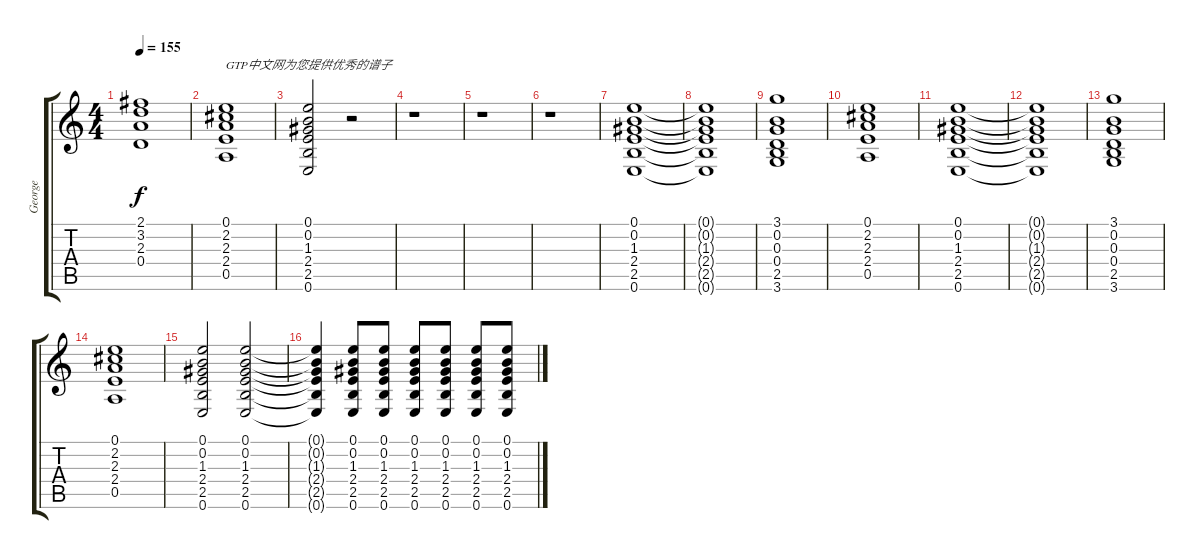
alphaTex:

\track ("George" "George") {instrument electricguitarjazz}
\staff {score tabs}
\tuning (E4 B3 G3 D3 A2 E2) {hide}
\ts (4 4)
\tempo 155
\clef g2
\ks c
(2.1 3.2 2.3 0.4).1{dy f instrument electricguitarjazz} |
(0.1 2.2 2.3 2.4 0.5).1{txt "GTP中文网为您提供优秀的谱子"} |
(0.1 0.2 1.3 2.4 2.5 0.6).2 r.2 |
r.1 |
r.1 |
r.1 |
(0.1 0.2 1.3 2.4 2.5 0.6).1 |
(0.1{t} 0.2{t} 1.3{t} 2.4{t} 2.5{t} 0.6{t}).1 |
(3.1 0.2 0.3 0.4 2.5 3.6).1 |
(0.1 2.2 2.3 2.4 0.5).1 |
(0.1 0.2 1.3 2.4 2.5 0.6).1 |
(0.1{t} 0.2{t} 1.3{t} 2.4{t} 2.5{t} 0.6{t}).1 |
(3.1 0.2 0.3 0.4 2.5 3.6).1 |
(0.1 2.2 2.3 2.4 0.5).1 |
(0.1 0.2 1.3 2.4 2.5 0.6).2 (0.1 0.2 1.3 2.4 2.5 0.6).2 |
(0.1{t} 0.2{t} 1.3{t} 2.4{t} 2.5{t} 0.6{t}).4 (0.1 0.2 1.3 2.4 2.5 0.6).8 (0.1 0.2 1.3 2.4 2.5 0.6).8 (0.1 0.2 1.3 2.4 2.5 0.6).8 (0.1 0.2 1.3 2.4 2.5 0.6).8 (0.1 0.2 1.3 2.4 2.5 0.6).8 (0.1 0.2 1.3 2.4 2.5 0.6).8
